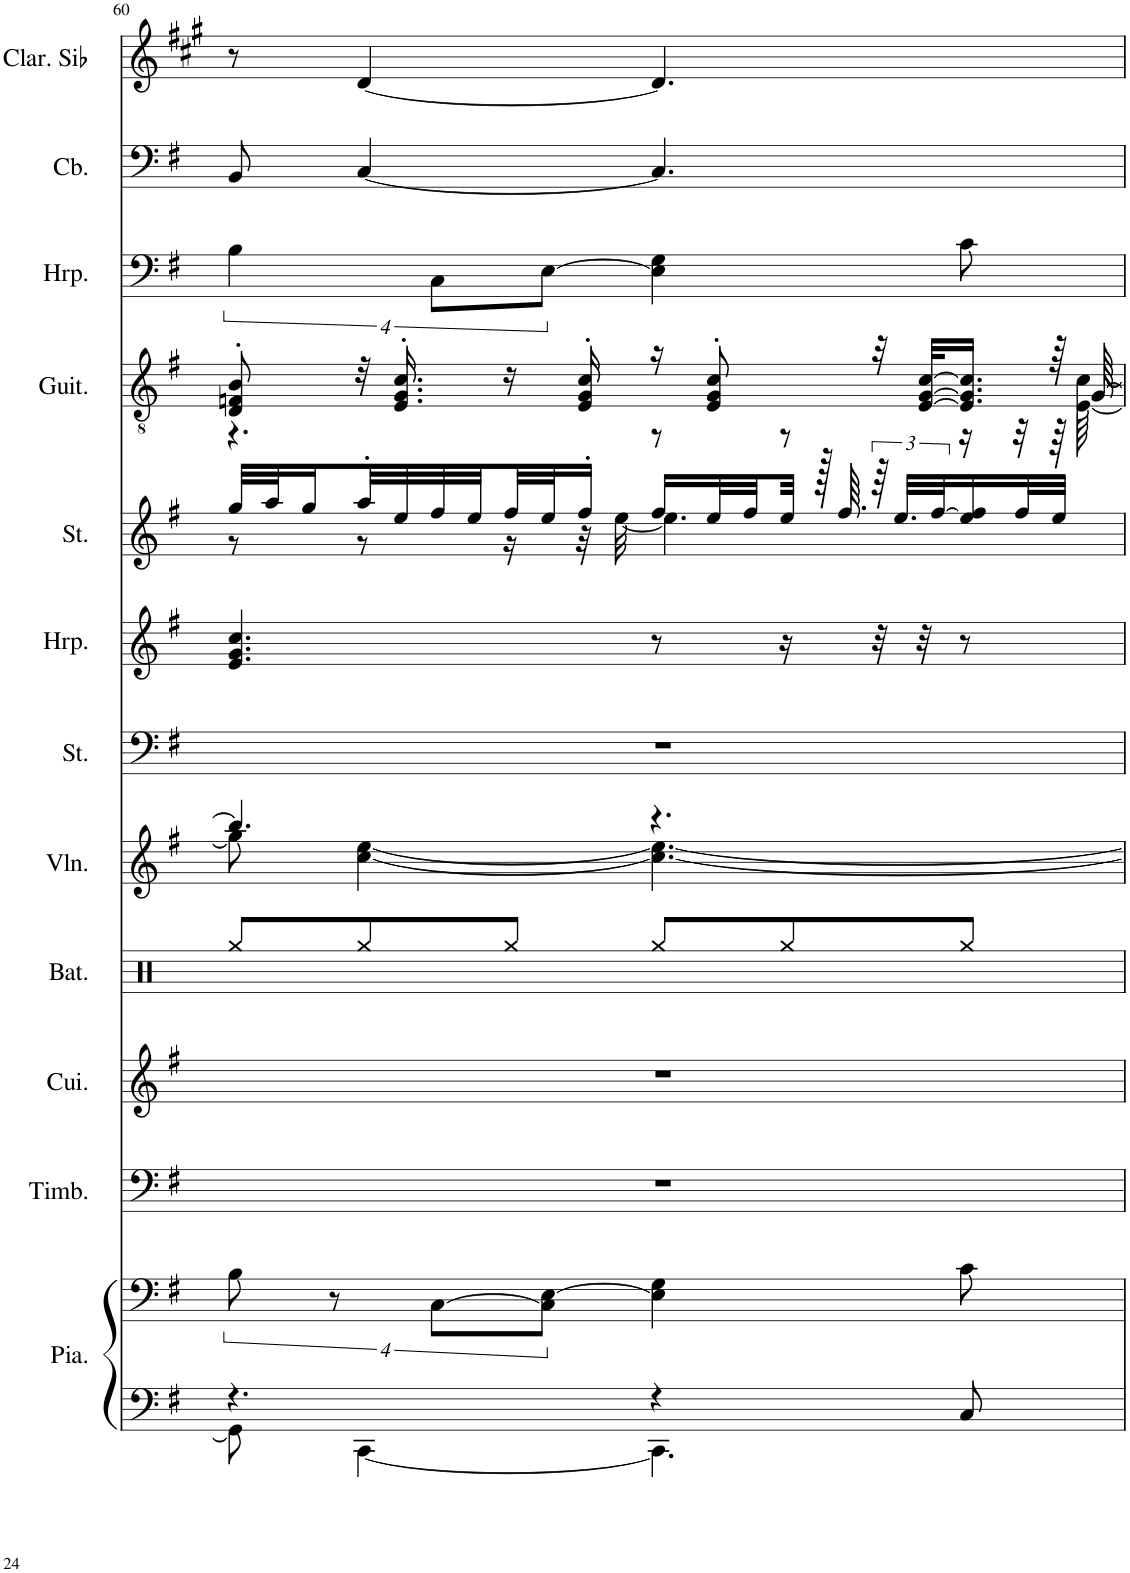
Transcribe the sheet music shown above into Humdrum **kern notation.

**kern	**kern	**kern	**kern	**kern	**kern	**kern	**kern	**kern	**kern	**kern	**kern	**kern
*part12	*part12	*part11	*part10	*part9	*part8	*part7	*part6	*part5	*part4	*part3	*part2	*part1
*staff13	*staff12	*staff11	*staff10	*staff9	*staff8	*staff7	*staff6	*staff5	*staff4	*staff3	*staff2	*staff1
*I"Piano, Bright Acoustic Piano	*	*I"Timbales, Timpani Ensemble	*I"Cuivres, Brass Section	*I"Batterie, Drums	*I"Violon, Tremolo Strings	*I"Cordes, String Ensemble 2	*I"Harpe	*I"Cordes, String Ensemble 2	*I"Guitare classique, Acoustic Guitar (nylon)	*I"Harpe, Orchestral Harp	*I"Contrebasse, Acoustic Bass	*I"Clarinette en Sib
*I'Pia.	*	*I'Timb.	*I'Cui.	*I'Bat.	*I'Vln.	*I'St.	*I'Hrp.	*I'St.	*I'Guit.	*I'Hrp.	*I'Cb.	*I'Clar. Sib
!!LO:PB:g=z
*clefF4	*clefG2	*clefF4	*clefG2	*clefX	*clefG2	*clefF4	*clefG2	*clefG2	*clefGv2	*clefG2	*clefF4	*clefG2
*	*	*	*	*	*	*	*	*	*	*	*Trd7c12	*Trd1c2
*k[f#]	*k[f#]	*k[f#]	*k[f#]	*k[]	*k[f#]	*k[f#]	*k[f#]	*k[f#]	*k[f#]	*k[f#]	*k[f#]	*k[f#c#g#]
*M6/8	*M6/8	*M6/8	*M6/8	*M6/8	*M6/8	*M6/8	*M6/8	*M6/8	*M6/8	*M6/8	*M6/8	*M6/8
=60	=60	=60	=60	=60	=60	=60	=60	=60	=60	=60	=60	=60
*^	*	*	*	*	*^	*	*	*^	*^	*	*	*
4.r	8GG\]	32%3B\	2.r	2.r	8Rgg/L	4.bb/]	8gg\]	2.r	4.e/ 4.g/ 4.cc/	32gg/LLL	8r	8D/' 8Fn/' 8B/'	4.r	16%3B\	8BB/	8r
.	.	.	.	.	.	.	.	.	.	32aa/J	.	.	.	.	.	.
.	.	.	.	.	.	.	.	.	.	16gg/	.	.	.	.	.	.
.	.	32%3r	.	.	.	.	.	.	.	.	.	.	.	.	.	.
.	[4CC\	.	.	.	8Rgg/	.	[4cc\ [4ee\	.	.	32aa'/L	8r	32r	.	.	[4C/	[4d/
.	.	.	.	.	.	.	.	.	.	32ee/	.	16.E/' 16.G/' 16.c/'	.	.	.	.
.	.	[32%3C\L	.	.	.	.	.	.	.	32ff#/	.	.	.	32%3C\L	.	.
.	.	.	.	.	.	.	.	.	.	32ee/	.	.	.	.	.	.
.	.	.	.	.	8Rgg/J	.	.	.	.	32ff#/	16r	16r	.	.	.	.
.	.	32%3C\] [32%3E\J	.	.	.	.	.	.	.	32ee/J	.	.	.	[32%3E\J	.	.
.	.	.	.	.	.	.	.	.	.	16ff#'/JJ	32r	16E/' 16G/' 16c/'	.	.	.	.
.	.	.	.	.	.	.	.	.	.	.	[32ee\	.	.	.	.	.
4r	4.CC\]	4E\] 4G\	.	.	8Rgg/L	4.r	4.cc\_ 4.ee\_	.	8r	16ff#/LL	4.ee\]	16r	8r	4E\] 4G\	4.C/]	4.d/]
.	.	.	.	.	.	.	.	.	.	32ee/L	.	8E/' 8G/' 8c/'	.	.	.	.
.	.	.	.	.	.	.	.	.	.	32ff#/	.	.	.	.	.	.
.	.	.	.	.	8Rgg/	.	.	.	16r	32ee/JJJ	.	.	8r	.	.	.
.	.	.	.	.	.	.	.	.	.	128r	.	.	.	.	.	.
.	.	.	.	.	.	.	.	.	.	64.ff#/	.	.	.	.	.	.
.	.	.	.	.	.	.	.	.	32r	96r	.	32r	.	.	.	.
.	.	.	.	.	.	.	.	.	.	48.ee/LLL	.	.	.	.	.	.
.	.	.	.	.	.	.	.	.	32r	.	.	[32E/ [32G/ [32c/KLL	.	.	.	.
.	.	.	.	.	.	.	.	.	.	[48ff#/J	.	.	.	.	.	.
8C/	.	8c\	.	.	8Rgg/J	.	.	.	8r	16ee/ 16ff#/]	.	16.E/] 16.G/] 16.c/]JJ	16r	8c\	.	.
.	.	.	.	.	.	.	.	.	.	32ff#/L	.	.	32r	.	.	.
.	.	.	.	.	.	.	.	.	.	32ee/JJJ	.	64r	64r	.	.	.
.	.	.	.	.	.	.	.	.	.	.	.	[64G/	[64E\ [64c\	.	.	.
*	*	*	*	*	*	*	*	*	*	*v	*v	*	*	*	*	*
*v	*v	*	*	*	*	*v	*v	*	*	*	*v	*v	*	*	*
=	=	=	=	=	=	=	=	=	=	=	=	=
*-	*-	*-	*-	*-	*-	*-	*-	*-	*-	*-	*-	*-
